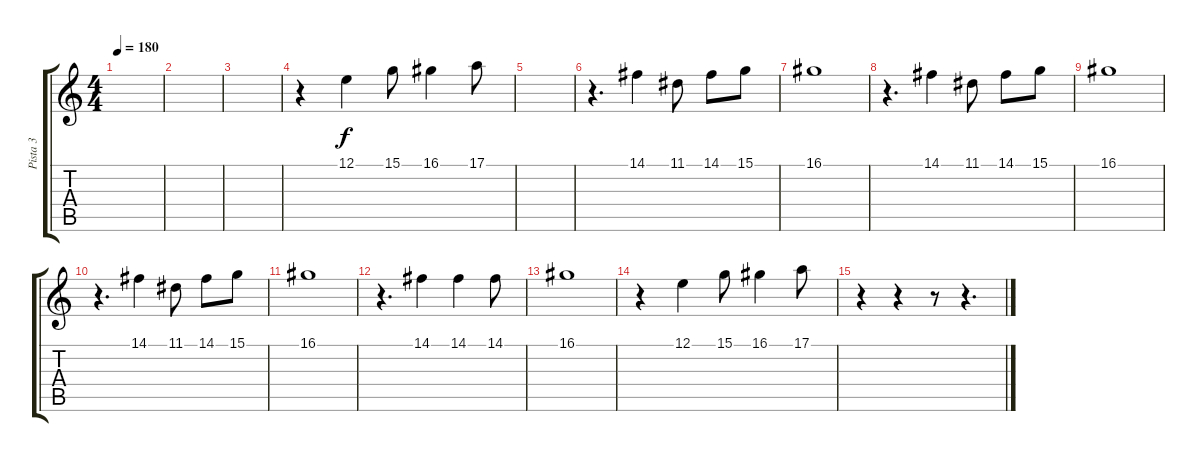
\track ("Pista 3" "Pista 3") {instrument orchestrahit}
\staff {score tabs}
\tuning (E4 B3 G3 D3 A2 E2) {hide}
\ts (4 4)
\tempo 180
\clef g2
\ks c
|
|
|
r.4{volume 9} 12.1.4 15.1.8 16.1.4 17.1.8 |
|
r.4{d} 14.1.4 11.1.8 14.1.8 15.1.8 |
16.1.1 |
r.4{d} 14.1.4 11.1.8 14.1.8 15.1.8 |
16.1.1 |
r.4{d} 14.1.4 11.1.8 14.1.8 15.1.8 |
16.1.1 |
r.4{d} 14.1.4 14.1.4 14.1.8 |
16.1.1 |
r.4{volume 12} 12.1.4 15.1.8 16.1.4 17.1.8 |
r.4 r.4 r.8 r.4{d}
